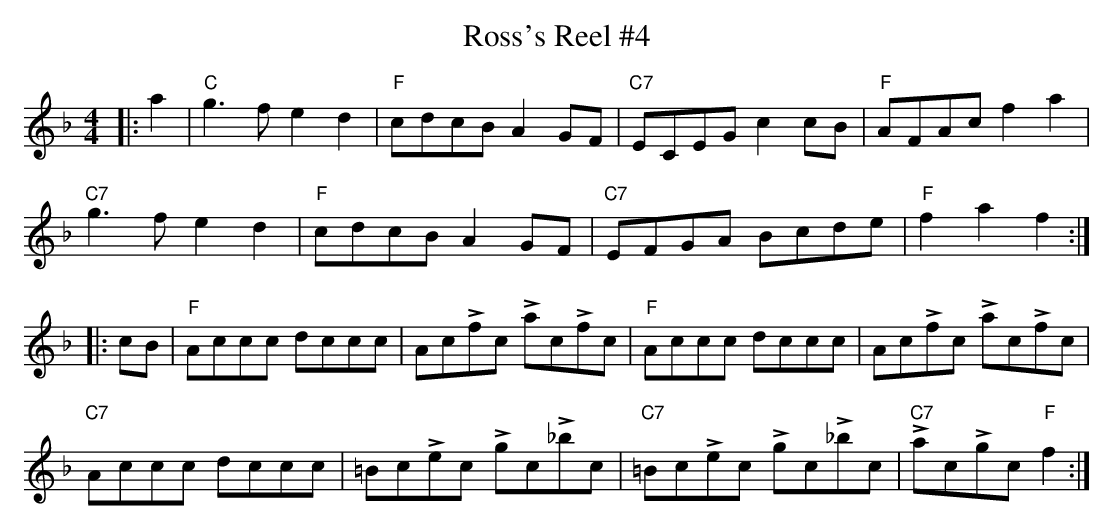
X:1
T:Ross's Reel #4
M:4/4
K:F
|:a2|"C"g3 f e2 d2|"F"cdcB A2 GF|"C7"ECEG c2 cB|"F"AFAc f2 a2|
"C7"g3 f e2 d2|"F"cdcB A2 GF|"C7"EFGA Bcde|"F"f2 a2 f2 :|
|:cB|"F"Accc dccc|AcLfc LacLfc|"F"Accc dccc|AcLfc LacLfc|
"C7"Accc dccc|=BcLec LgcL_bc|"C7"=BcLec LgcL_bc|"C7"LacLgc "F"f2:|
